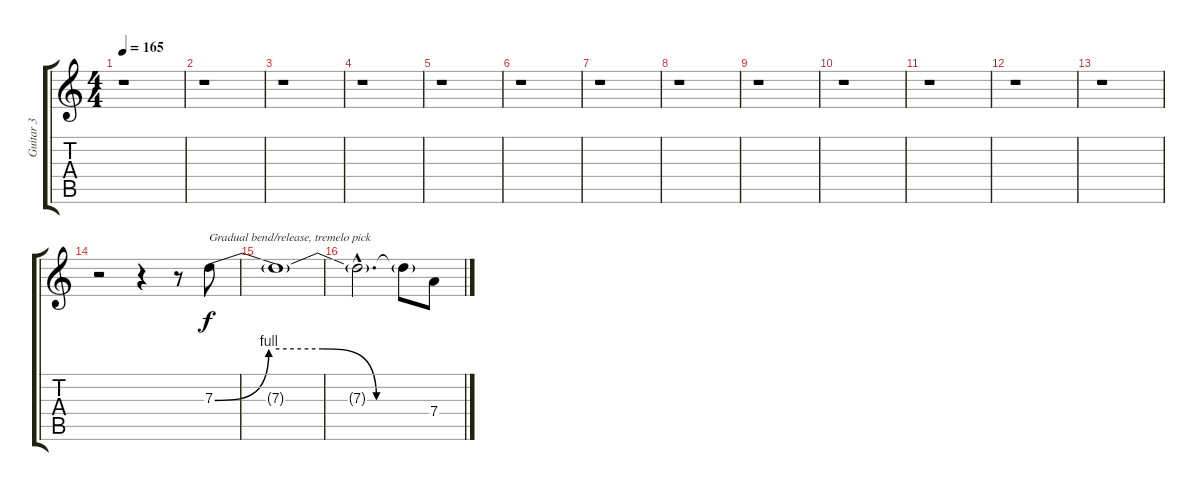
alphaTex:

\track ("Guitar 3" "Guitar 3") {instrument overdrivenguitar}
\staff {score tabs}
\tuning (E4 B3 G3 D3 A2 E2) {hide}
\ts (4 4)
\tempo 165
\clef g2
\ks c
r.1{dy f} |
r.1 |
r.1 |
r.1 |
r.1 |
r.1 |
r.1 |
r.1 |
r.1 |
r.1 |
r.1 |
r.1 |
r.1 |
r.2 r.4 r.8 7.3{be (custom 0 0 15 4 30 4 45 0 60 0)}.8{txt "Gradual bend/release, tremelo pick"} |
7.3{t}.1 |
7.3{hac t}.2{d} 7.3{t}.8 7.4.8
